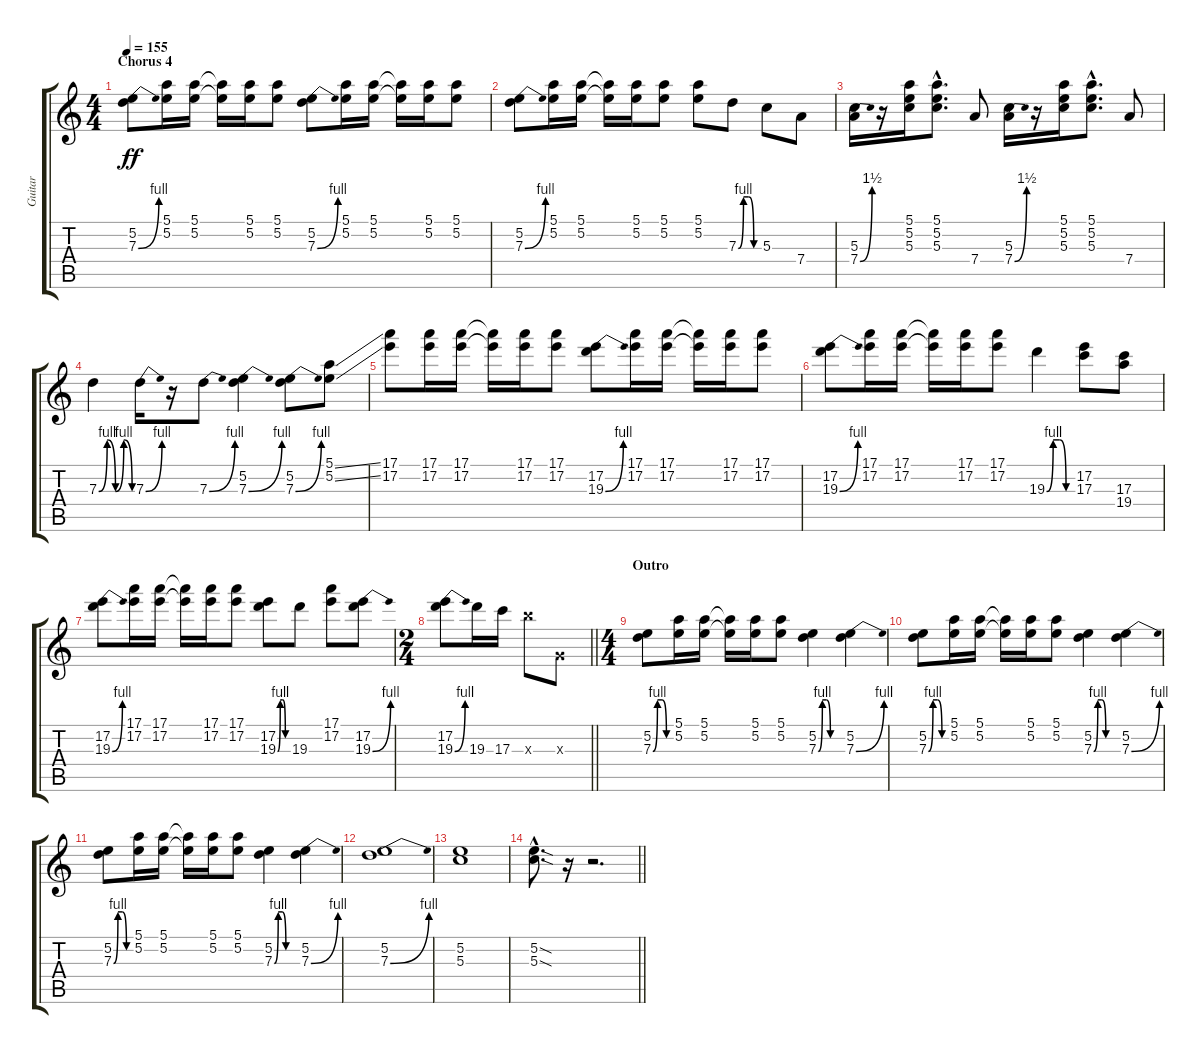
\track ("Guitar" "Guitar") {instrument distortionguitar}
\staff {score tabs}
\tuning (E4 B3 G3 D3 A2 E2) {hide}
\ts (4 4)
\section ("" "Chorus 4")
\tempo 155
\clef g2
\ks c
(5.2 7.3{be (bend 0 0 60 4)}).8{dy ff} (5.1 5.2).16 (5.1 5.2).16 (5.1{t} 5.2{t}).16 (5.1 5.2).16 (5.1 5.2).8 (5.2 7.3{be (bend 0 0 60 4)}).8 (5.1 5.2).16 (5.1 5.2).16 (5.1{t} 5.2{t}).16 (5.1 5.2).16 (5.1 5.2).8 |
(5.2 7.3{be (bend 0 0 60 4)}).8 (5.1 5.2).16 (5.1 5.2).16 (5.1{t} 5.2{t}).16 (5.1 5.2).16 (5.1 5.2).8 (5.1 5.2).8 7.3{be (custom 0 0 15 4 30 4 45 0 60 0)}.8 5.3.8 7.4.8 |
(5.3 7.4{be (bend 0 0 60 6)}).16 r.16 (5.1 5.2 5.3).16 (5.1{hac} 5.2{hac} 5.3{hac}).8{d} 7.4.8 (5.3 7.4{be (bend 0 0 60 6)}).16 r.16 (5.1 5.2 5.3).16 (5.1{hac} 5.2{hac} 5.3{hac}).8{d} 7.4.8 |
7.3{be (custom 0 0 15 4 30 0 45 4 60 0)}.4 7.3{be (bend 0 0 60 4)}.16 r.16 7.3{be (bend 0 0 60 4)}.8 (5.2 7.3{be (bend 0 0 60 4)}).4 (5.2 7.3{be (bend 0 0 60 4)}).8 (5.1{ss} 5.2{ss}).8 |
(17.1 17.2).8 (17.1 17.2).16 (17.1 17.2).16 (17.1{t} 17.2{t}).16 (17.1 17.2).16 (17.1 17.2).8 (17.2 19.3{be (bend 0 0 60 4)}).8 (17.1 17.2).16 (17.1 17.2).16 (17.1{t} 17.2{t}).16 (17.1 17.2).16 (17.1 17.2).8 |
(17.2 19.3{be (bend 0 0 60 4)}).8 (17.1 17.2).16 (17.1 17.2).16 (17.1{t} 17.2{t}).16 (17.1 17.2).16 (17.1 17.2).8 19.3{be (custom 0 0 15 4 30 4 45 0 60 0)}.4 (17.2 17.3).8 (17.3 19.4).8 |
(17.2 19.3{be (bend 0 0 60 4)}).8 (17.1 17.2).16 (17.1 17.2).16 (17.1{t} 17.2{t}).16 (17.1 17.2).16 (17.1 17.2).8 (17.2 19.3{be (custom 0 0 15 4 30 4 45 0 60 0)}).8 19.3.8 (17.1 17.2).8 (17.2 19.3{be (bend 0 0 60 4)}).8 |
\ts (2 4)
\barLineRight lightlight
(17.2 19.3{be (bend 0 0 60 4)}).8 19.3.16 17.3.16 16.3{x}.8 0.3{x}.8 |
\ts (4 4)
\section ("" "Outro")
(5.2 7.3{be (custom 0 0 15 4 30 4 45 0 60 0)}).8 (5.1 5.2).16 (5.1 5.2).16 (5.1{t} 5.2{t}).16 (5.1 5.2).16 (5.1 5.2).8 (5.2 7.3{be (custom 0 0 10 4 20 4 30 0 60 0)}).4 (5.2 7.3{be (bend 0 0 60 4)}).4 |
(5.2 7.3{be (custom 0 0 15 4 30 4 45 0 60 0)}).8 (5.1 5.2).16 (5.1 5.2).16 (5.1{t} 5.2{t}).16 (5.1 5.2).16 (5.1 5.2).8 (5.2 7.3{be (custom 0 0 10 4 20 4 30 0 60 0)}).4 (5.2 7.3{be (bend 0 0 60 4)}).4 |
(5.2 7.3{be (custom 0 0 15 4 30 4 45 0 60 0)}).8 (5.1 5.2).16 (5.1 5.2).16 (5.1{t} 5.2{t}).16 (5.1 5.2).16 (5.1 5.2).8 (5.2 7.3{be (custom 0 0 10 4 20 4 30 0 60 0)}).4 (5.2 7.3{be (bend 0 0 60 4)}).4 |
(5.2 7.3{be (bend 0 0 60 4)}).1 |
(5.2 5.3).1 |
\barLineRight lightlight
(5.2{sod hac} 5.3{sod hac}).8{d} r.16 r.2{d}
